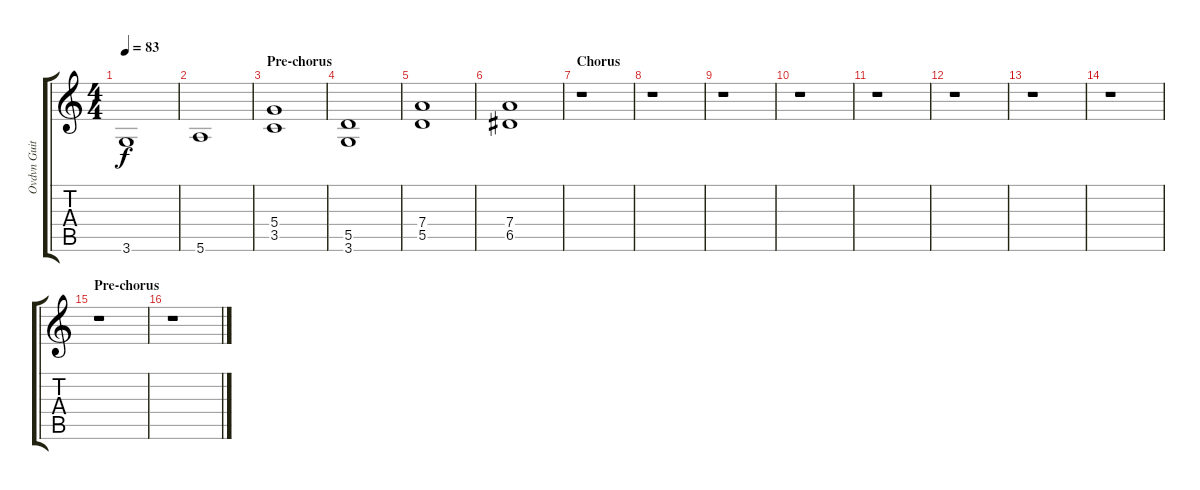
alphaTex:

\track ("Ovdvn Guitar" "Ovdvn Guit") {instrument distortionguitar}
\staff {score tabs}
\tuning (E4 B3 G3 D3 A2 E2) {hide}
\ts (4 4)
\tempo 83
\clef g2
\ks c
3.6.1{dy f} |
5.6.1 |
\section ("" "Pre-chorus")
(5.4 3.5).1 |
(5.5 3.6).1 |
(7.4 5.5).1 |
(7.4 6.5).1 |
\section ("" "Chorus")
r.1 |
r.1 |
r.1 |
r.1 |
r.1 |
r.1 |
r.1 |
r.1 |
\section ("" "Pre-chorus")
r.1 |
r.1
